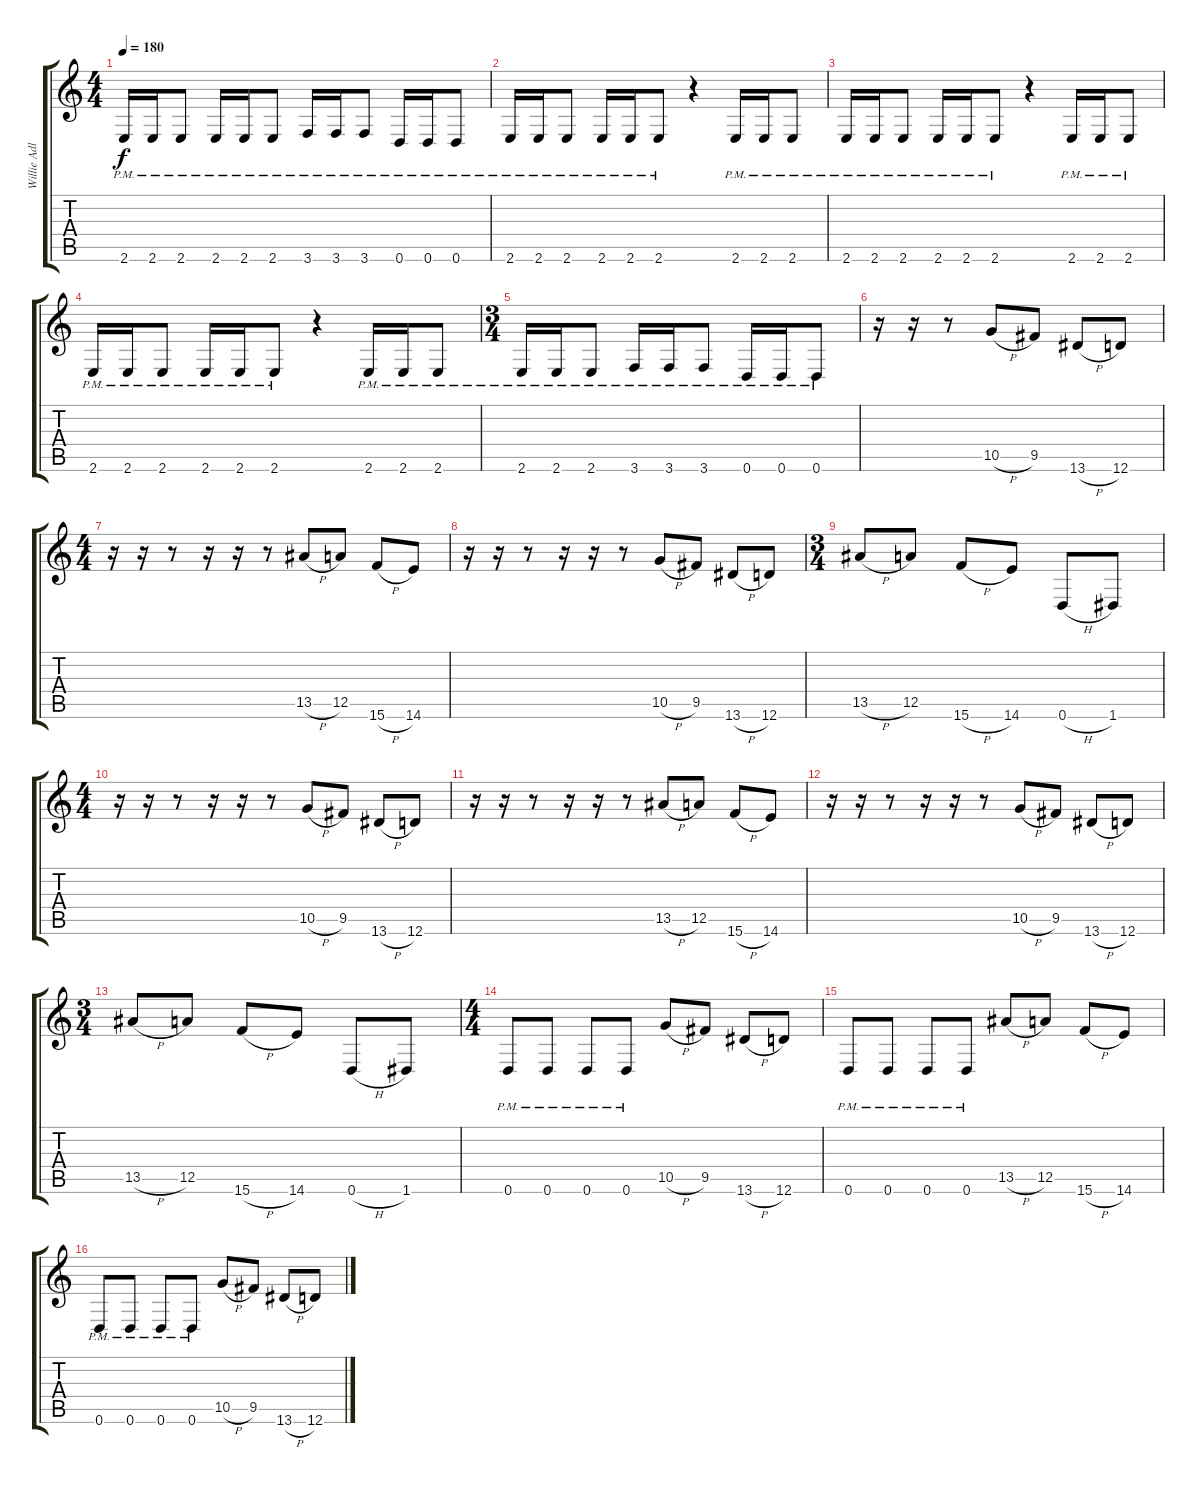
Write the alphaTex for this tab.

\track ("Willie Adler" "Willie Adl") {instrument distortionguitar}
\staff {score tabs}
\tuning (E4 B3 G3 D3 A2 D2) {hide}
\ts (4 4)
\tempo 180
\clef g2
\ks c
2.6{pm}.16{dy f} 2.6{pm}.16 2.6{pm}.8 2.6{pm}.16 2.6{pm}.16 2.6{pm}.8 3.6{pm}.16 3.6{pm}.16 3.6{pm}.8 0.6{pm}.16 0.6{pm}.16 0.6{pm}.8 |
2.6{pm}.16 2.6{pm}.16 2.6{pm}.8 2.6{pm}.16 2.6{pm}.16 2.6{pm}.8 r.4 2.6{pm}.16 2.6{pm}.16 2.6{pm}.8 |
2.6{pm}.16 2.6{pm}.16 2.6{pm}.8 2.6{pm}.16 2.6{pm}.16 2.6{pm}.8 r.4 2.6{pm}.16 2.6{pm}.16 2.6{pm}.8 |
2.6{pm}.16 2.6{pm}.16 2.6{pm}.8 2.6{pm}.16 2.6{pm}.16 2.6{pm}.8 r.4 2.6{pm}.16 2.6{pm}.16 2.6{pm}.8 |
\ts (3 4)
2.6{pm}.16 2.6{pm}.16 2.6{pm}.8 3.6{pm}.16 3.6{pm}.16 3.6{pm}.8 0.6{pm}.16 0.6{pm}.16 0.6{pm}.8 |
r.16 r.16 r.8 10.5{h}.8 9.5.8 13.6{h}.8 12.6.8 |
\ts (4 4)
r.16 r.16 r.8 r.16 r.16 r.8 13.5{h}.8 12.5.8 15.6{h}.8 14.6.8 |
r.16 r.16 r.8 r.16 r.16 r.8 10.5{h}.8 9.5.8 13.6{h}.8 12.6.8 |
\ts (3 4)
13.5{h}.8 12.5.8 15.6{h}.8 14.6.8 0.6{h}.8 1.6.8 |
\ts (4 4)
r.16 r.16 r.8 r.16 r.16 r.8 10.5{h}.8 9.5.8 13.6{h}.8 12.6.8 |
r.16 r.16 r.8 r.16 r.16 r.8 13.5{h}.8 12.5.8 15.6{h}.8 14.6.8 |
r.16 r.16 r.8 r.16 r.16 r.8 10.5{h}.8 9.5.8 13.6{h}.8 12.6.8 |
\ts (3 4)
13.5{h}.8 12.5.8 15.6{h}.8 14.6.8 0.6{h}.8 1.6.8 |
\ts (4 4)
\section ("" "")
0.6{pm}.8 0.6{pm}.8 0.6{pm}.8 0.6{pm}.8 10.5{h}.8 9.5.8 13.6{h}.8 12.6.8 |
0.6{pm}.8 0.6{pm}.8 0.6{pm}.8 0.6{pm}.8 13.5{h}.8 12.5.8 15.6{h}.8 14.6.8 |
0.6{pm}.8 0.6{pm}.8 0.6{pm}.8 0.6{pm}.8 10.5{h}.8 9.5.8 13.6{h}.8 12.6.8
